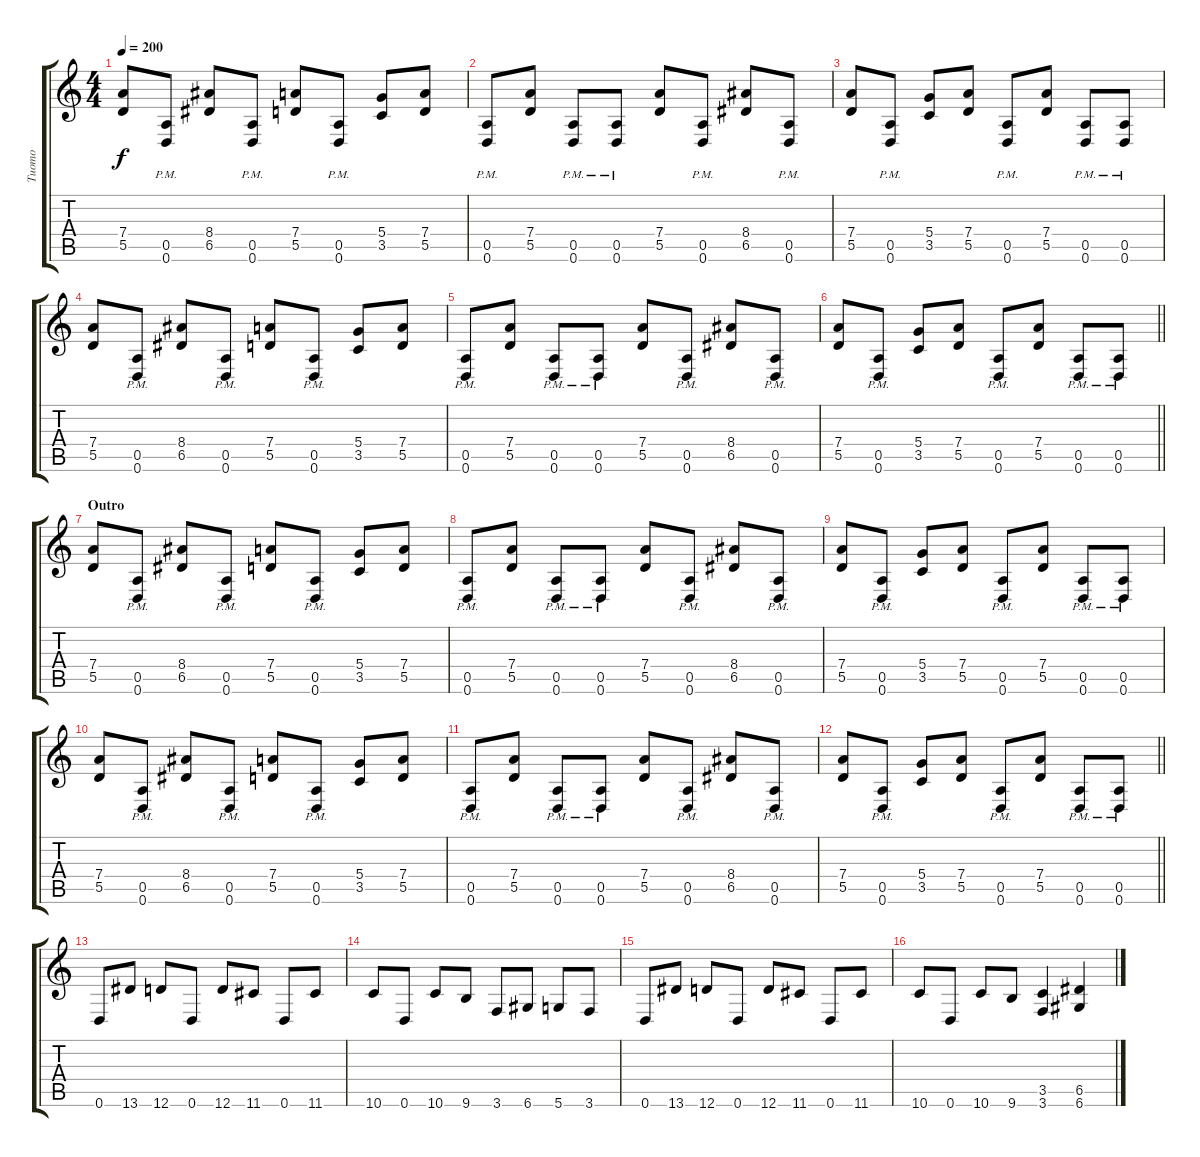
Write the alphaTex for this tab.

\track ("Tuomo" "Tuomo") {instrument distortionguitar}
\staff {score tabs}
\tuning (E4 B3 G3 D3 A2 D2) {hide}
\ts (4 4)
\tempo 200
\clef g2
\ks c
(7.4 5.5).8{dy f} (0.5{pm} 0.6{pm}).8 (8.4 6.5).8 (0.5{pm} 0.6{pm}).8 (7.4 5.5).8 (0.5{pm} 0.6{pm}).8 (5.4 3.5).8 (7.4 5.5).8 |
(0.5{pm} 0.6{pm}).8 (7.4 5.5).8 (0.5{pm} 0.6{pm}).8 (0.5{pm} 0.6{pm}).8 (7.4 5.5).8 (0.5{pm} 0.6{pm}).8 (8.4 6.5).8 (0.5{pm} 0.6{pm}).8 |
(7.4 5.5).8 (0.5{pm} 0.6{pm}).8 (5.4 3.5).8 (7.4 5.5).8 (0.5{pm} 0.6{pm}).8 (7.4 5.5).8 (0.5{pm} 0.6{pm}).8 (0.5{pm} 0.6{pm}).8 |
(7.4 5.5).8 (0.5{pm} 0.6{pm}).8 (8.4 6.5).8 (0.5{pm} 0.6{pm}).8 (7.4 5.5).8 (0.5{pm} 0.6{pm}).8 (5.4 3.5).8 (7.4 5.5).8 |
(0.5{pm} 0.6{pm}).8 (7.4 5.5).8 (0.5{pm} 0.6{pm}).8 (0.5{pm} 0.6{pm}).8 (7.4 5.5).8 (0.5{pm} 0.6{pm}).8 (8.4 6.5).8 (0.5{pm} 0.6{pm}).8 |
\barLineRight lightlight
(7.4 5.5).8 (0.5{pm} 0.6{pm}).8 (5.4 3.5).8 (7.4 5.5).8 (0.5{pm} 0.6{pm}).8 (7.4 5.5).8 (0.5{pm} 0.6{pm}).8 (0.5{pm} 0.6{pm}).8 |
\section ("" "Outro")
(7.4 5.5).8 (0.5{pm} 0.6{pm}).8 (8.4 6.5).8 (0.5{pm} 0.6{pm}).8 (7.4 5.5).8 (0.5{pm} 0.6{pm}).8 (5.4 3.5).8 (7.4 5.5).8 |
(0.5{pm} 0.6{pm}).8 (7.4 5.5).8 (0.5{pm} 0.6{pm}).8 (0.5{pm} 0.6{pm}).8 (7.4 5.5).8 (0.5{pm} 0.6{pm}).8 (8.4 6.5).8 (0.5{pm} 0.6{pm}).8 |
(7.4 5.5).8 (0.5{pm} 0.6{pm}).8 (5.4 3.5).8 (7.4 5.5).8 (0.5{pm} 0.6{pm}).8 (7.4 5.5).8 (0.5{pm} 0.6{pm}).8 (0.5{pm} 0.6{pm}).8 |
(7.4 5.5).8 (0.5{pm} 0.6{pm}).8 (8.4 6.5).8 (0.5{pm} 0.6{pm}).8 (7.4 5.5).8 (0.5{pm} 0.6{pm}).8 (5.4 3.5).8 (7.4 5.5).8 |
(0.5{pm} 0.6{pm}).8 (7.4 5.5).8 (0.5{pm} 0.6{pm}).8 (0.5{pm} 0.6{pm}).8 (7.4 5.5).8 (0.5{pm} 0.6{pm}).8 (8.4 6.5).8 (0.5{pm} 0.6{pm}).8 |
\barLineRight lightlight
(7.4 5.5).8 (0.5{pm} 0.6{pm}).8 (5.4 3.5).8 (7.4 5.5).8 (0.5{pm} 0.6{pm}).8 (7.4 5.5).8 (0.5{pm} 0.6{pm}).8 (0.5{pm} 0.6{pm}).8 |
\section ("" "")
0.6.8 13.6.8 12.6.8 0.6.8 12.6.8 11.6.8 0.6.8 11.6.8 |
10.6.8 0.6.8 10.6.8 9.6.8 3.6.8 6.6.8 5.6.8 3.6.8 |
0.6.8 13.6.8 12.6.8 0.6.8 12.6.8 11.6.8 0.6.8 11.6.8 |
10.6.8 0.6.8 10.6.8 9.6.8 (3.5 3.6).4 (6.5 6.6).4
